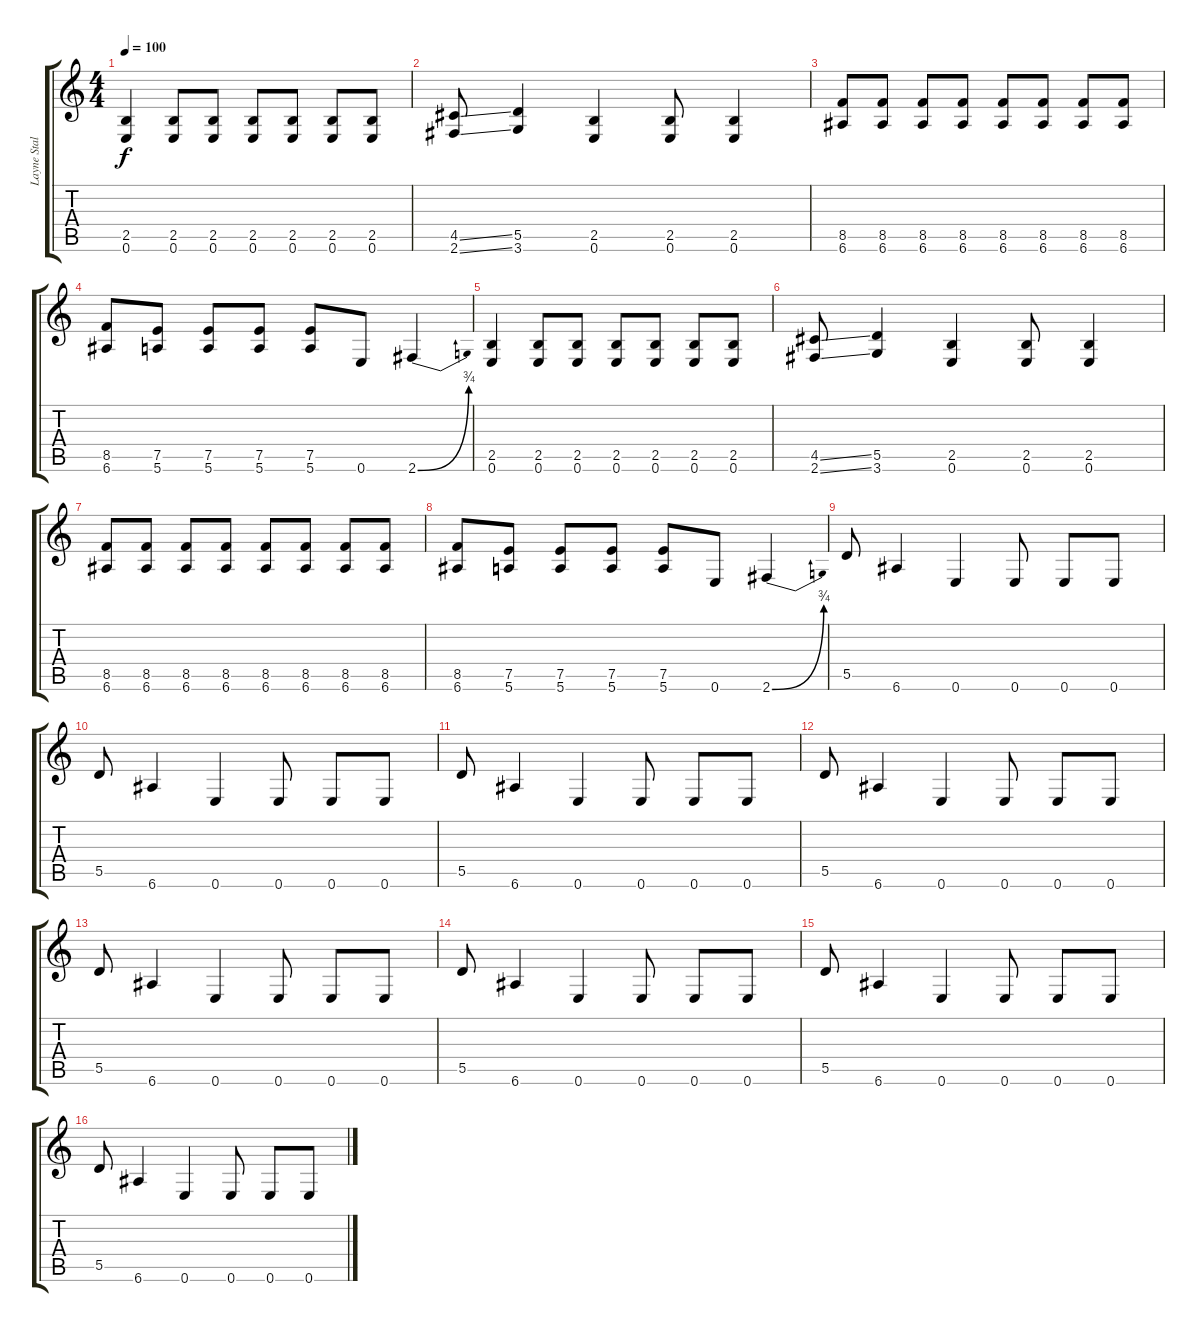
\track ("Layne Staley" "Layne Stal") {instrument distortionguitar}
\staff {score tabs}
\tuning (E4 B3 G3 D3 A2 E2) {hide}
\ts (4 4)
\tempo 100
\clef g2
\ks c
(2.5 0.6).4{dy f} (2.5 0.6).8 (2.5 0.6).8 (2.5 0.6).8 (2.5 0.6).8 (2.5 0.6).8 (2.5 0.6).8 |
(4.5{ss} 2.6{ss}).8 (5.5 3.6).4 (2.5 0.6).4 (2.5 0.6).8 (2.5 0.6).4 |
(8.5 6.6).8 (8.5 6.6).8 (8.5 6.6).8 (8.5 6.6).8 (8.5 6.6).8 (8.5 6.6).8 (8.5 6.6).8 (8.5 6.6).8 |
(8.5 6.6).8 (7.5 5.6).8 (7.5 5.6).8 (7.5 5.6).8 (7.5 5.6).8 0.6.8 2.6{be (bend 0 0 60 3)}.4 |
(2.5 0.6).4 (2.5 0.6).8 (2.5 0.6).8 (2.5 0.6).8 (2.5 0.6).8 (2.5 0.6).8 (2.5 0.6).8 |
(4.5{ss} 2.6{ss}).8 (5.5 3.6).4 (2.5 0.6).4 (2.5 0.6).8 (2.5 0.6).4 |
(8.5 6.6).8 (8.5 6.6).8 (8.5 6.6).8 (8.5 6.6).8 (8.5 6.6).8 (8.5 6.6).8 (8.5 6.6).8 (8.5 6.6).8 |
(8.5 6.6).8 (7.5 5.6).8 (7.5 5.6).8 (7.5 5.6).8 (7.5 5.6).8 0.6.8 2.6{be (bend 0 0 60 3)}.4 |
5.5.8 6.6.4 0.6.4 0.6.8 0.6.8 0.6.8 |
5.5.8 6.6.4 0.6.4 0.6.8 0.6.8 0.6.8 |
5.5.8 6.6.4 0.6.4 0.6.8 0.6.8 0.6.8 |
5.5.8 6.6.4 0.6.4 0.6.8 0.6.8 0.6.8 |
5.5.8 6.6.4 0.6.4 0.6.8 0.6.8 0.6.8 |
5.5.8 6.6.4 0.6.4 0.6.8 0.6.8 0.6.8 |
5.5.8 6.6.4 0.6.4 0.6.8 0.6.8 0.6.8 |
5.5.8 6.6.4 0.6.4 0.6.8 0.6.8 0.6.8
